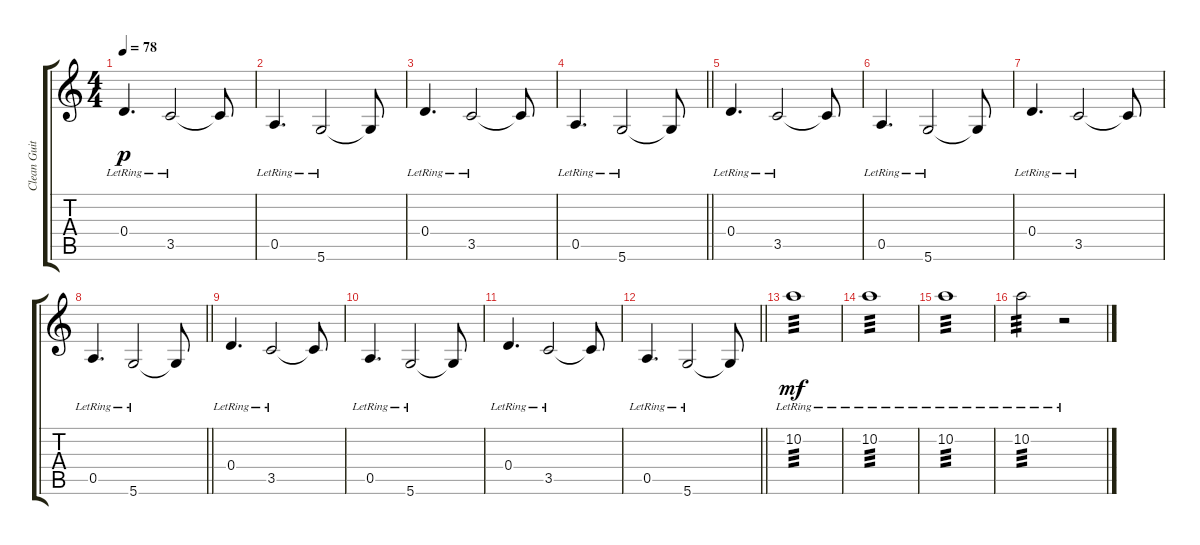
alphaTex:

\track ("Clean Guitar 2" "Clean Guit") {instrument electricguitarjazz}
\staff {score tabs}
\tuning (E4 B3 G3 D3 A2 D2) {hide}
\ts (4 4)
\tempo 78
\clef g2
\ks c
0.4{lr}.4{d dy p instrument electricguitarjazz} 3.5{lr}.2 3.5{t}.8 |
0.5{lr}.4{d} 5.6{lr}.2 5.6{t}.8 |
0.4{lr}.4{d} 3.5{lr}.2 3.5{t}.8 |
\barLineRight lightlight
0.5{lr}.4{d} 5.6{lr}.2 5.6{t}.8 |
0.4{lr}.4{d} 3.5{lr}.2 3.5{t}.8 |
0.5{lr}.4{d} 5.6{lr}.2 5.6{t}.8 |
0.4{lr}.4{d} 3.5{lr}.2 3.5{t}.8 |
\barLineRight lightlight
0.5{lr}.4{d} 5.6{lr}.2 5.6{t}.8 |
0.4{lr}.4{d} 3.5{lr}.2 3.5{t}.8 |
0.5{lr}.4{d} 5.6{lr}.2 5.6{t}.8 |
0.4{lr}.4{d} 3.5{lr}.2 3.5{t}.8 |
\barLineRight lightlight
0.5{lr}.4{d} 5.6{lr}.2 5.6{t}.8 |
10.2{lr}.1{tp 3 dy mf} |
10.2{lr}.1{tp 3} |
10.2{lr}.1{tp 3} |
10.2{lr}.2{tp 3} r.2
